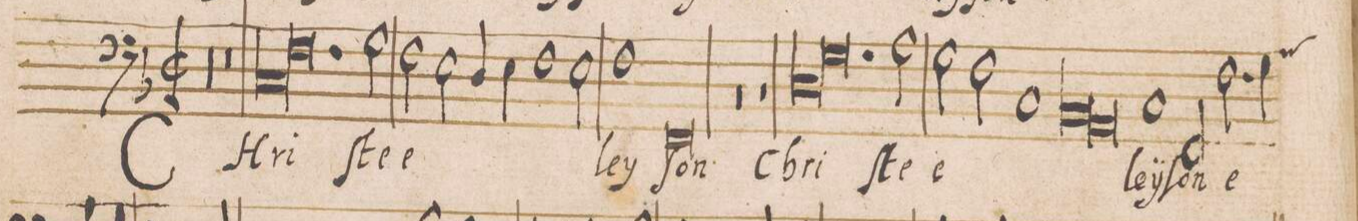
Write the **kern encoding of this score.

**kern	**text
*I"BASSVS	*
*clefF4	*
*k[b-]	*
*met(C|)	*
*M2/1	*
00r	.
=17-	=17-
=18-	=18-
0r	.
=19	=19
*lig	*
1C	Chri-
1.F	.
*Xlig	*
=20-	=20-
2G\	-ſte
2F\	e-
2E\	.
=21-	=21-
4D/	.
4E\	.
1F	.
2E\	.
=22	=22
1F	-ley-
0FF	-ſon
=23-	=23-
1r	.
=24-	=24-
0r	.
=25	=25
*lig	*
1D	Chri-
1.G	.
*Xlig	*
=26-	=26-
2A\	-ſte
2G\	e-
2F\	.
=27-	=27-
1C	.
*lig	*
1BB-	.
=28-	=28-
1AA	.
*Xlig	*
1C	-leӱ-
=29-	=29-
2FF/	-ſon
2.F\	e-
4G\	.
*custos:A	*
*-	*-
